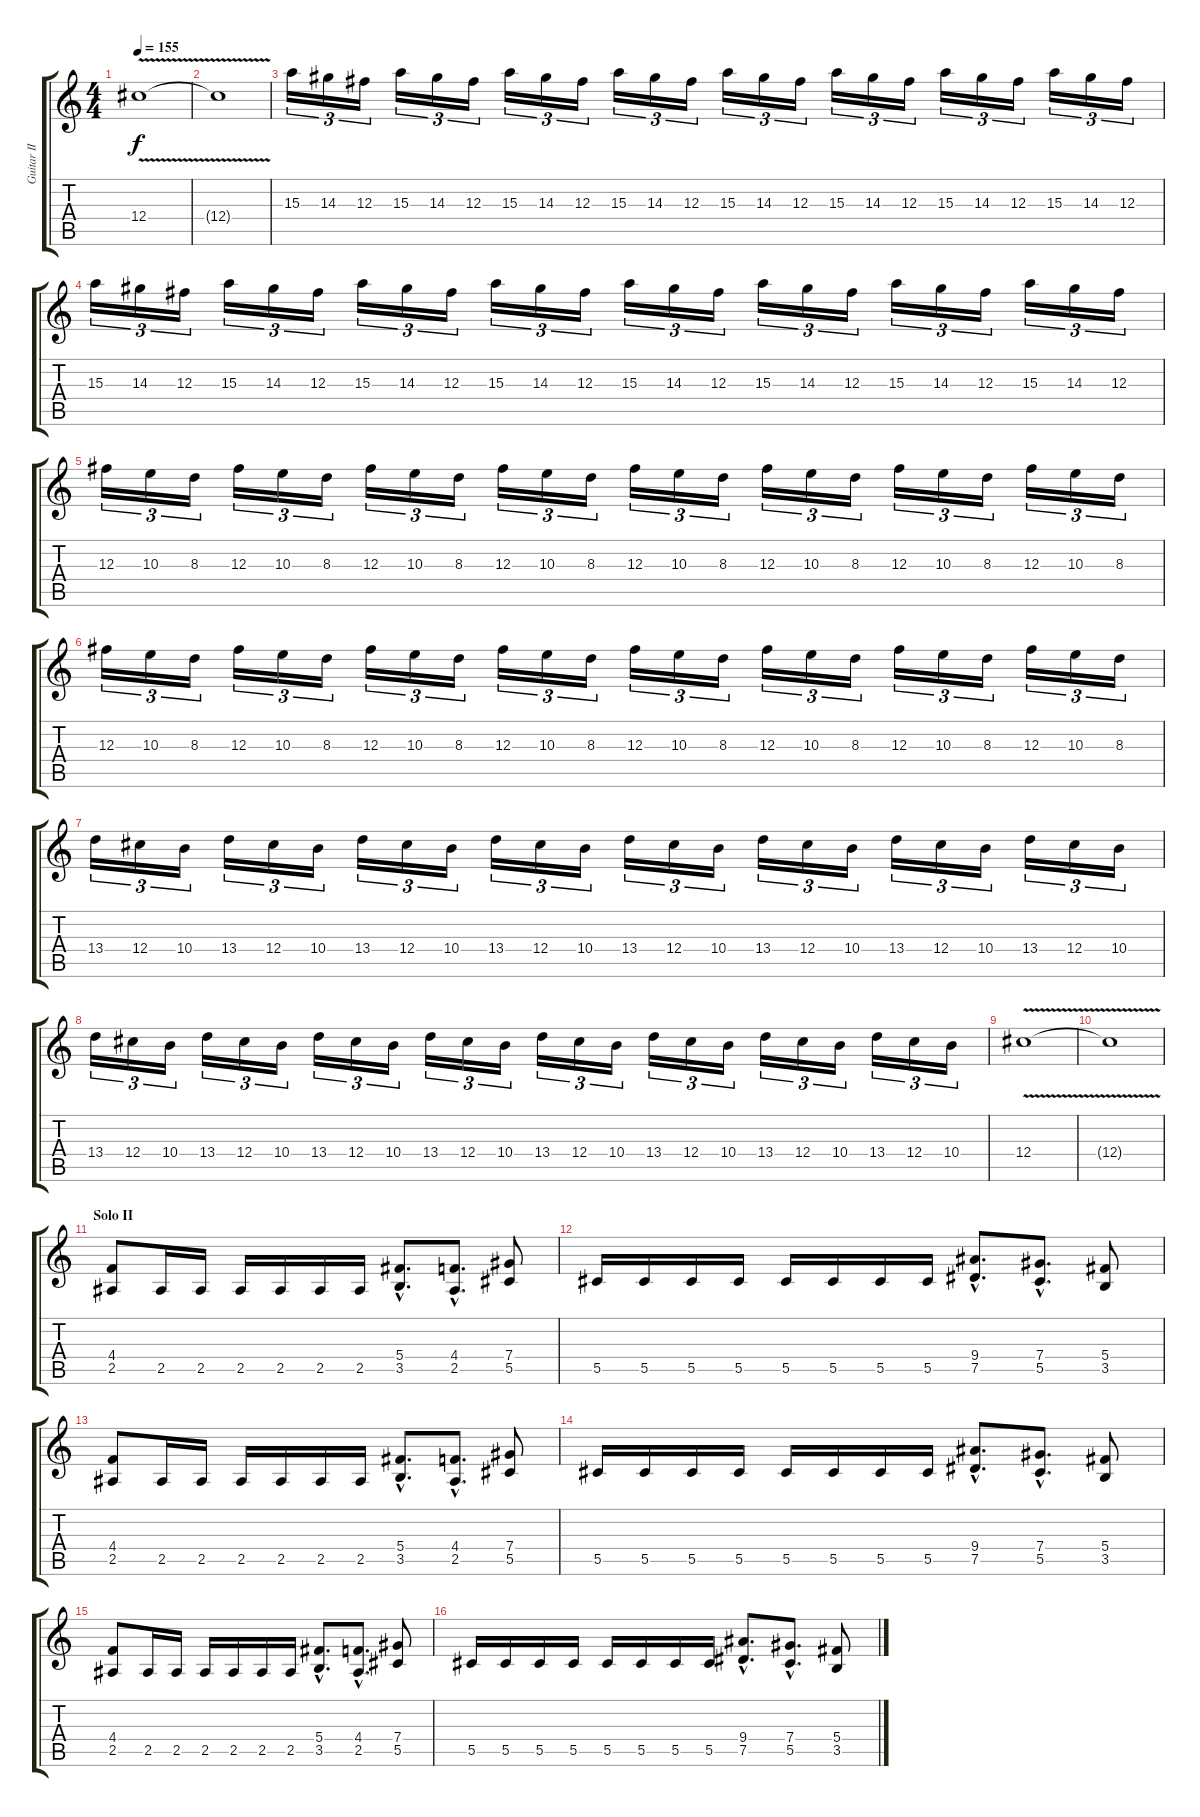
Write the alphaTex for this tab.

\track ("Guitar II" "Guitar II") {instrument distortionguitar}
\staff {score tabs}
\tuning (Eb4 Bb3 Gb3 Db3 Ab2 Eb2) {hide}
\ts (4 4)
\tempo 155
\clef g2
\ks c
12.4{v}.1{dy f} |
12.4{t}.1 |
15.3.16{tu (3 2)} 14.3.16{tu (3 2)} 12.3.16{tu (3 2)} 15.3.16{tu (3 2)} 14.3.16{tu (3 2)} 12.3.16{tu (3 2)} 15.3.16{tu (3 2)} 14.3.16{tu (3 2)} 12.3.16{tu (3 2)} 15.3.16{tu (3 2)} 14.3.16{tu (3 2)} 12.3.16{tu (3 2)} 15.3.16{tu (3 2)} 14.3.16{tu (3 2)} 12.3.16{tu (3 2)} 15.3.16{tu (3 2)} 14.3.16{tu (3 2)} 12.3.16{tu (3 2)} 15.3.16{tu (3 2)} 14.3.16{tu (3 2)} 12.3.16{tu (3 2)} 15.3.16{tu (3 2)} 14.3.16{tu (3 2)} 12.3.16{tu (3 2)} |
15.3.16{tu (3 2)} 14.3.16{tu (3 2)} 12.3.16{tu (3 2)} 15.3.16{tu (3 2)} 14.3.16{tu (3 2)} 12.3.16{tu (3 2)} 15.3.16{tu (3 2)} 14.3.16{tu (3 2)} 12.3.16{tu (3 2)} 15.3.16{tu (3 2)} 14.3.16{tu (3 2)} 12.3.16{tu (3 2)} 15.3.16{tu (3 2)} 14.3.16{tu (3 2)} 12.3.16{tu (3 2)} 15.3.16{tu (3 2)} 14.3.16{tu (3 2)} 12.3.16{tu (3 2)} 15.3.16{tu (3 2)} 14.3.16{tu (3 2)} 12.3.16{tu (3 2)} 15.3.16{tu (3 2)} 14.3.16{tu (3 2)} 12.3.16{tu (3 2)} |
12.3.16{tu (3 2)} 10.3.16{tu (3 2)} 8.3.16{tu (3 2)} 12.3.16{tu (3 2)} 10.3.16{tu (3 2)} 8.3.16{tu (3 2)} 12.3.16{tu (3 2)} 10.3.16{tu (3 2)} 8.3.16{tu (3 2)} 12.3.16{tu (3 2)} 10.3.16{tu (3 2)} 8.3.16{tu (3 2)} 12.3.16{tu (3 2)} 10.3.16{tu (3 2)} 8.3.16{tu (3 2)} 12.3.16{tu (3 2)} 10.3.16{tu (3 2)} 8.3.16{tu (3 2)} 12.3.16{tu (3 2)} 10.3.16{tu (3 2)} 8.3.16{tu (3 2)} 12.3.16{tu (3 2)} 10.3.16{tu (3 2)} 8.3.16{tu (3 2)} |
12.3.16{tu (3 2)} 10.3.16{tu (3 2)} 8.3.16{tu (3 2)} 12.3.16{tu (3 2)} 10.3.16{tu (3 2)} 8.3.16{tu (3 2)} 12.3.16{tu (3 2)} 10.3.16{tu (3 2)} 8.3.16{tu (3 2)} 12.3.16{tu (3 2)} 10.3.16{tu (3 2)} 8.3.16{tu (3 2)} 12.3.16{tu (3 2)} 10.3.16{tu (3 2)} 8.3.16{tu (3 2)} 12.3.16{tu (3 2)} 10.3.16{tu (3 2)} 8.3.16{tu (3 2)} 12.3.16{tu (3 2)} 10.3.16{tu (3 2)} 8.3.16{tu (3 2)} 12.3.16{tu (3 2)} 10.3.16{tu (3 2)} 8.3.16{tu (3 2)} |
13.4.16{tu (3 2)} 12.4.16{tu (3 2)} 10.4.16{tu (3 2)} 13.4.16{tu (3 2)} 12.4.16{tu (3 2)} 10.4.16{tu (3 2)} 13.4.16{tu (3 2)} 12.4.16{tu (3 2)} 10.4.16{tu (3 2)} 13.4.16{tu (3 2)} 12.4.16{tu (3 2)} 10.4.16{tu (3 2)} 13.4.16{tu (3 2)} 12.4.16{tu (3 2)} 10.4.16{tu (3 2)} 13.4.16{tu (3 2)} 12.4.16{tu (3 2)} 10.4.16{tu (3 2)} 13.4.16{tu (3 2)} 12.4.16{tu (3 2)} 10.4.16{tu (3 2)} 13.4.16{tu (3 2)} 12.4.16{tu (3 2)} 10.4.16{tu (3 2)} |
13.4.16{tu (3 2)} 12.4.16{tu (3 2)} 10.4.16{tu (3 2)} 13.4.16{tu (3 2)} 12.4.16{tu (3 2)} 10.4.16{tu (3 2)} 13.4.16{tu (3 2)} 12.4.16{tu (3 2)} 10.4.16{tu (3 2)} 13.4.16{tu (3 2)} 12.4.16{tu (3 2)} 10.4.16{tu (3 2)} 13.4.16{tu (3 2)} 12.4.16{tu (3 2)} 10.4.16{tu (3 2)} 13.4.16{tu (3 2)} 12.4.16{tu (3 2)} 10.4.16{tu (3 2)} 13.4.16{tu (3 2)} 12.4.16{tu (3 2)} 10.4.16{tu (3 2)} 13.4.16{tu (3 2)} 12.4.16{tu (3 2)} 10.4.16{tu (3 2)} |
12.4{v}.1 |
12.4{t}.1 |
\section ("" "Solo II")
(4.4 2.5).8 2.5.16 2.5.16 2.5.16 2.5.16 2.5.16 2.5.16 (5.4{hac} 3.5{hac}).8{d} (4.4{hac} 2.5{hac}).8{d} (7.4 5.5).8 |
5.5.16 5.5.16 5.5.16 5.5.16 5.5.16 5.5.16 5.5.16 5.5.16 (9.4{hac} 7.5{hac}).8{d} (7.4{hac} 5.5{hac}).8{d} (5.4 3.5).8 |
(4.4 2.5).8 2.5.16 2.5.16 2.5.16 2.5.16 2.5.16 2.5.16 (5.4{hac} 3.5{hac}).8{d} (4.4{hac} 2.5{hac}).8{d} (7.4 5.5).8 |
5.5.16 5.5.16 5.5.16 5.5.16 5.5.16 5.5.16 5.5.16 5.5.16 (9.4{hac} 7.5{hac}).8{d} (7.4{hac} 5.5{hac}).8{d} (5.4 3.5).8 |
(4.4 2.5).8 2.5.16 2.5.16 2.5.16 2.5.16 2.5.16 2.5.16 (5.4{hac} 3.5{hac}).8{d} (4.4{hac} 2.5{hac}).8{d} (7.4 5.5).8 |
5.5.16 5.5.16 5.5.16 5.5.16 5.5.16 5.5.16 5.5.16 5.5.16 (9.4{hac} 7.5{hac}).8{d} (7.4{hac} 5.5{hac}).8{d} (5.4 3.5).8
